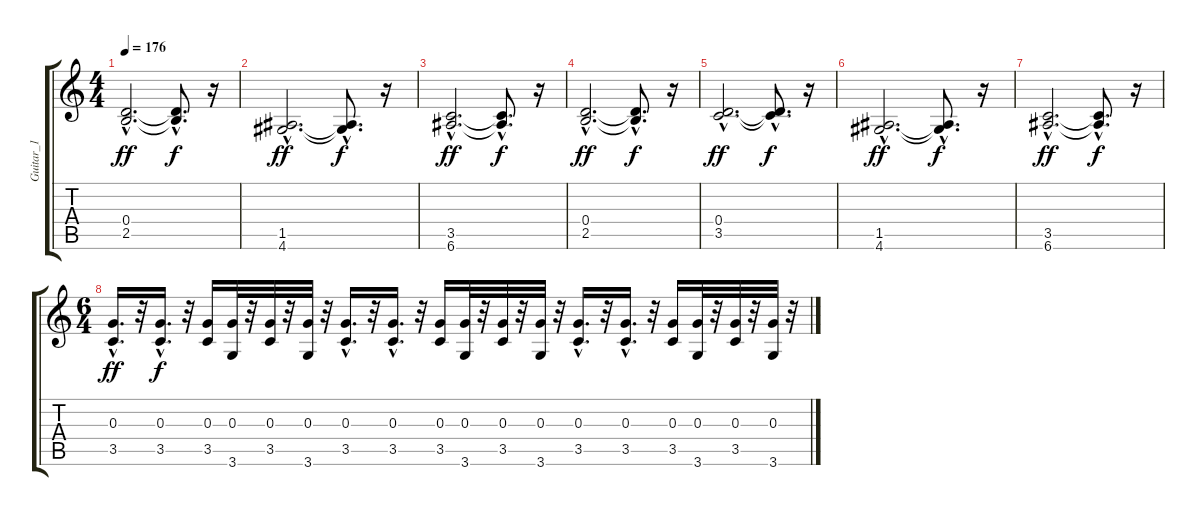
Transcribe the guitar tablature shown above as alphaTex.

\track ("Guitar_1" "Guitar_1") {instrument acousticguitarsteel}
\staff {score tabs}
\tuning (E4 B3 G3 D3 A2 E2) {hide}
\ts (4 4)
\tempo 176
\clef g2
\ks c
(0.4{hac} 2.5{hac}).2{d dy ff} (0.4{hac t} 2.5{hac t}).8{d dy f} r.16 |
(1.5{hac} 4.6{hac}).2{d dy ff} (1.5{hac t} 4.6{hac t}).8{d dy f} r.16 |
(3.5{hac} 6.6{hac}).2{d dy ff} (3.5{hac t} 6.6{hac t}).8{d dy f} r.16 |
(0.4{hac} 2.5{hac}).2{d dy ff} (0.4{hac t} 2.5{hac t}).8{d dy f} r.16 |
(0.4{hac} 3.5{hac}).2{d dy ff} (0.4{hac t} 3.5{hac t}).8{d dy f} r.16 |
(1.5{hac} 4.6{hac}).2{d dy ff} (1.5{hac t} 4.6{hac t}).8{d dy f} r.16 |
(3.5{hac} 6.6{hac}).2{d dy ff} (3.5{hac t} 6.6{hac t}).8{d dy f} r.16 |
\ts (6 4)
(0.3{hac} 3.5{hac}).16{d dy ff} r.32 (0.3{hac} 3.5{hac}).16{d dy f} r.32 (0.3 3.5).16 (0.3 3.6).32 r.32 (0.3 3.5).32 r.32 (0.3 3.6).32 r.32 (0.3{hac} 3.5{hac}).16{d} r.32 (0.3{hac} 3.5{hac}).16{d} r.32 (0.3 3.5).16 (0.3 3.6).32 r.32 (0.3 3.5).32 r.32 (0.3 3.6).32 r.32 (0.3{hac} 3.5{hac}).16{d} r.32 (0.3{hac} 3.5{hac}).16{d} r.32 (0.3 3.5).16 (0.3 3.6).32 r.32 (0.3 3.5).32 r.32 (0.3 3.6).32 r.32
